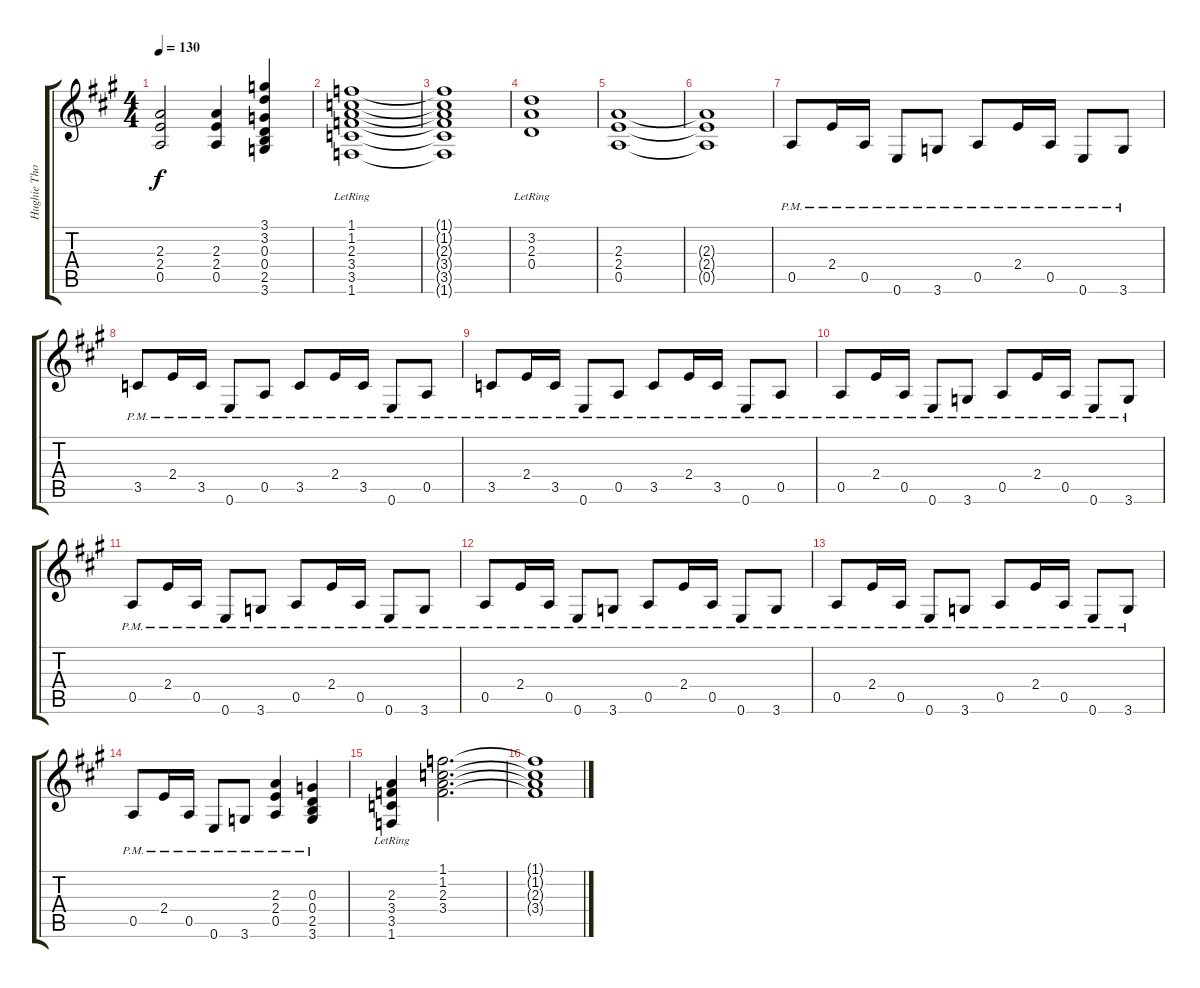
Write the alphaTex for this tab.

\track ("Hughie Thomasson Guitar II" "Hughie Tho") {instrument overdrivenguitar}
\staff {score tabs}
\tuning (E4 B3 G3 D3 A2 E2) {hide}
\ts (4 4)
\tempo 130
\clef g2
\ks f#minor
(2.3{t} 2.4{t} 0.5{t}).2{dy f} (2.3 2.4 0.5).4 (3.1 3.2 0.3 0.4 2.5 3.6).4 |
(1.1{lr} 1.2{lr} 2.3{lr} 3.4{lr} 3.5{lr} 1.6{lr}).1 |
(1.1{t} 1.2{t} 2.3{t} 3.4{t} 3.5{t} 1.6{t}).1 |
(3.2{lr} 2.3{lr} 0.4{lr}).1 |
(2.3 2.4 0.5).1 |
(2.3{t} 2.4{t} 0.5{t}).1 |
0.5{pm}.8{volume 12 balance 0 instrument electricguitarmuted} 2.4{pm}.16 0.5{pm}.16 0.6{pm}.8 3.6{pm}.8 0.5{pm}.8 2.4{pm}.16 0.5{pm}.16 0.6{pm}.8 3.6{pm}.8 |
3.5{pm}.8 2.4{pm}.16 3.5{pm}.16 0.6{pm}.8 0.5{pm}.8 3.5{pm}.8 2.4{pm}.16 3.5{pm}.16 0.6{pm}.8 0.5{pm}.8 |
3.5{pm}.8 2.4{pm}.16 3.5{pm}.16 0.6{pm}.8 0.5{pm}.8 3.5{pm}.8 2.4{pm}.16 3.5{pm}.16 0.6{pm}.8 0.5{pm}.8 |
0.5{pm}.8 2.4{pm}.16 0.5{pm}.16 0.6{pm}.8 3.6{pm}.8 0.5{pm}.8 2.4{pm}.16 0.5{pm}.16 0.6{pm}.8 3.6{pm}.8 |
0.5{pm}.8 2.4{pm}.16 0.5{pm}.16 0.6{pm}.8 3.6{pm}.8 0.5{pm}.8 2.4{pm}.16 0.5{pm}.16 0.6{pm}.8 3.6{pm}.8 |
0.5{pm}.8 2.4{pm}.16 0.5{pm}.16 0.6{pm}.8 3.6{pm}.8 0.5{pm}.8 2.4{pm}.16 0.5{pm}.16 0.6{pm}.8 3.6{pm}.8 |
0.5{pm}.8 2.4{pm}.16 0.5{pm}.16 0.6{pm}.8 3.6{pm}.8 0.5{pm}.8 2.4{pm}.16 0.5{pm}.16 0.6{pm}.8 3.6{pm}.8 |
0.5{pm}.8 2.4{pm}.16 0.5{pm}.16 0.6{pm}.8 3.6{pm}.8 (2.3 2.4 0.5{pm}).4{volume 11 instrument overdrivenguitar} (0.3 0.4 2.5 3.6{pm}).4 |
(2.3 3.4 3.5 1.6{lr}).4 (1.1 1.2 2.3 3.4).2{d} |
(1.1{t} 1.2{t} 2.3{t} 3.4{t}).1
